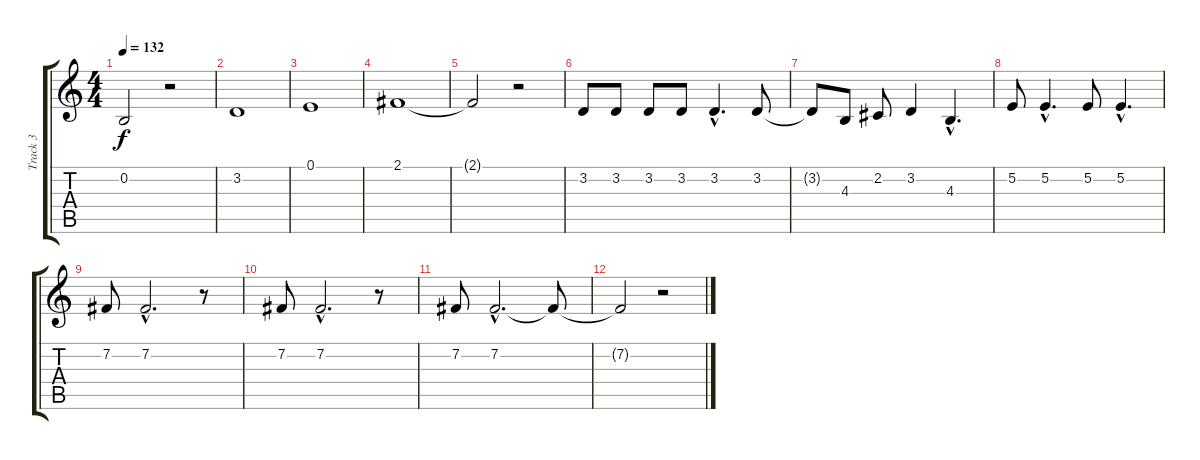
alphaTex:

\track ("Track 3" "Track 3") {instrument lead1square}
\staff {score tabs}
\tuning (E4 B3 G3 D3 A2 E2) {hide}
\ts (4 4)
\tempo 132
\clef g2
\ks c
0.2{t}.2{dy f} r.2 |
3.2.1 |
0.1.1 |
2.1.1 |
2.1{t}.2 r.2 |
3.2.8 3.2.8 3.2.8 3.2.8 3.2{hac}.4{d} 3.2.8 |
3.2{t}.8 4.3.8 2.2.8 3.2.4 4.3{hac}.4{d} |
5.2.8 5.2{hac}.4{d} 5.2.8 5.2{hac}.4{d} |
7.2.8 7.2{hac}.2{d} r.8 |
7.2.8 7.2{hac}.2{d} r.8 |
7.2.8 7.2{hac}.2{d} 7.2{t}.8 |
7.2{t}.2 r.2
